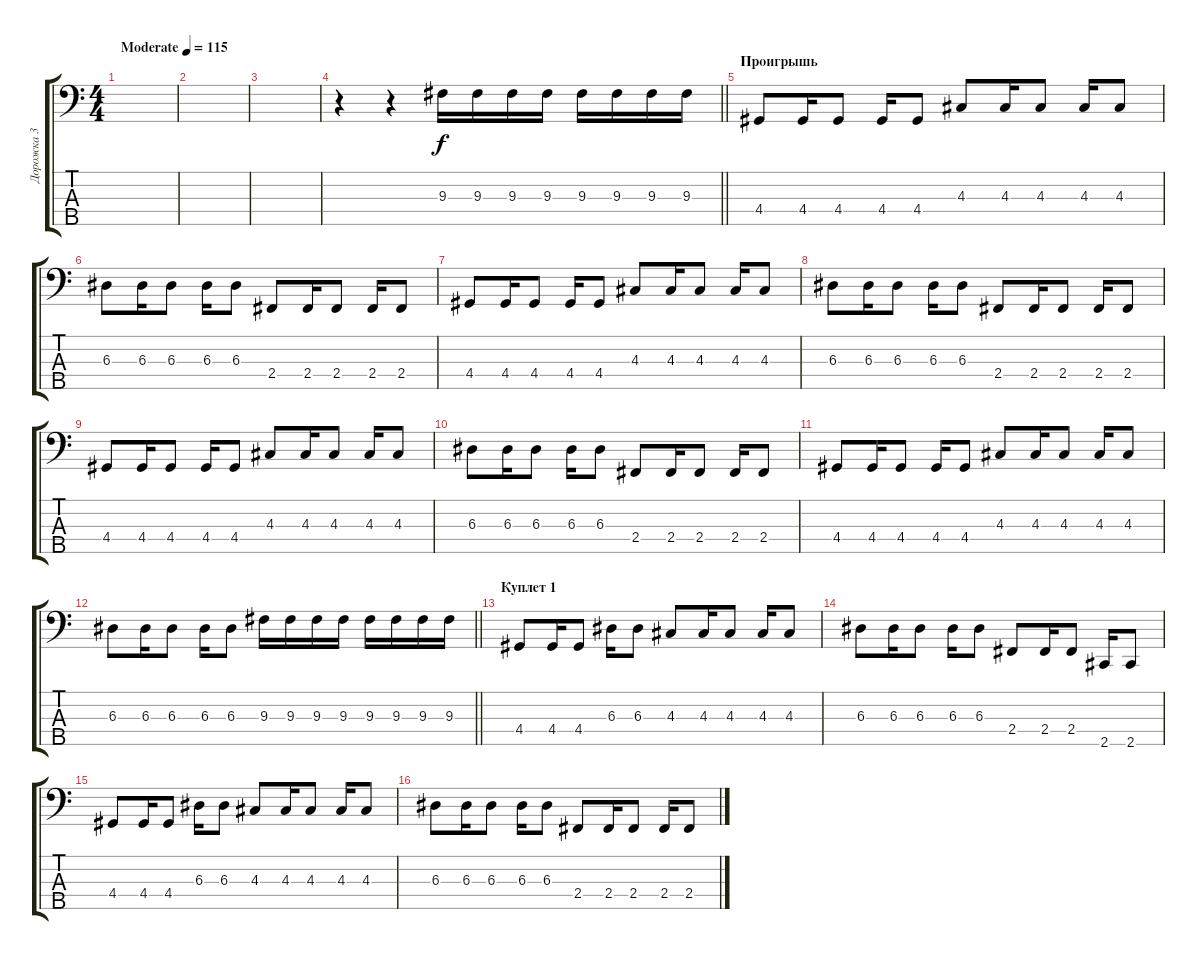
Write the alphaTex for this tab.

\track ("Дорожка 3" "Дорожка 3") {instrument electricbassfinger}
\staff {score tabs}
\tuning (G2 D2 A1 E1 B0) {hide}
\ts (4 4)
\tempo (115 "Moderate")
\clef f4
\ks c
|
|
|
\barLineRight lightlight
r.4 r.4 9.3.16 9.3.16 9.3.16 9.3.16 9.3.16 9.3.16 9.3.16 9.3.16 |
\section ("" "Проигрышь")
4.4.8 4.4.16 4.4.8 4.4.16 4.4.8 4.3.8 4.3.16 4.3.8 4.3.16 4.3.8 |
6.3.8 6.3.16 6.3.8 6.3.16 6.3.8 2.4.8 2.4.16 2.4.8 2.4.16 2.4.8 |
4.4.8 4.4.16 4.4.8 4.4.16 4.4.8 4.3.8 4.3.16 4.3.8 4.3.16 4.3.8 |
6.3.8 6.3.16 6.3.8 6.3.16 6.3.8 2.4.8 2.4.16 2.4.8 2.4.16 2.4.8 |
4.4.8 4.4.16 4.4.8 4.4.16 4.4.8 4.3.8 4.3.16 4.3.8 4.3.16 4.3.8 |
6.3.8 6.3.16 6.3.8 6.3.16 6.3.8 2.4.8 2.4.16 2.4.8 2.4.16 2.4.8 |
4.4.8 4.4.16 4.4.8 4.4.16 4.4.8 4.3.8 4.3.16 4.3.8 4.3.16 4.3.8 |
\barLineRight lightlight
6.3.8 6.3.16 6.3.8 6.3.16 6.3.8 9.3.16 9.3.16 9.3.16 9.3.16 9.3.16 9.3.16 9.3.16 9.3.16 |
\section ("" "Куплет 1")
4.4.8 4.4.16 4.4.8 6.3.16 6.3.8 4.3.8 4.3.16 4.3.8 4.3.16 4.3.8 |
6.3.8 6.3.16 6.3.8 6.3.16 6.3.8 2.4.8 2.4.16 2.4.8 2.5.16 2.5.8 |
4.4.8 4.4.16 4.4.8 6.3.16 6.3.8 4.3.8 4.3.16 4.3.8 4.3.16 4.3.8 |
6.3.8 6.3.16 6.3.8 6.3.16 6.3.8 2.4.8 2.4.16 2.4.8 2.4.16 2.4.8
